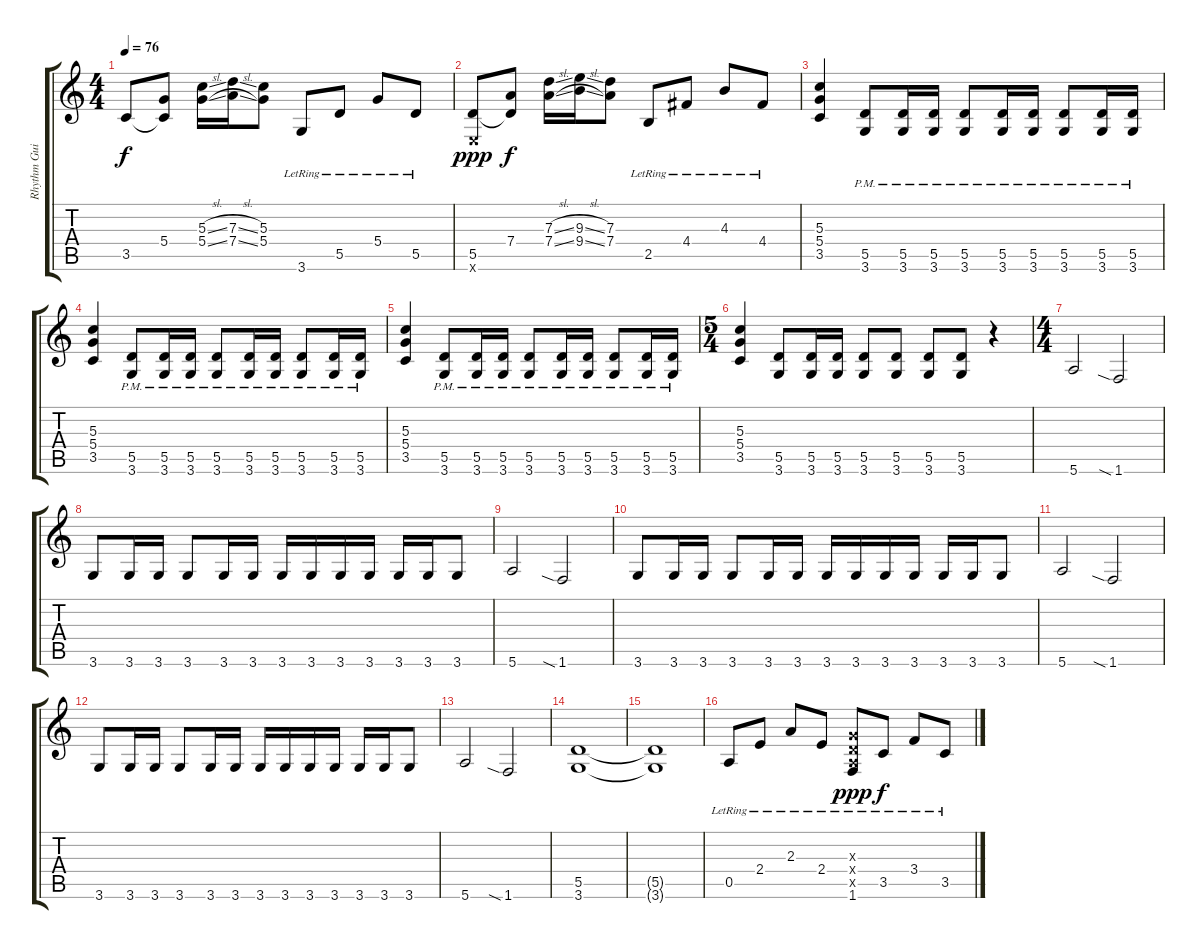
\track ("Rhythm Guitar" "Rhythm Gui") {instrument distortionguitar}
\staff {score tabs}
\tuning (E4 B3 G3 D3 A2 E2) {hide}
\ts (4 4)
\tempo 76
\clef g2
\ks c
3.5.8{dy f} (5.4 3.5{t}).8 (5.3{sl} 5.4{sl}).16 (7.3{sl} 7.4{sl}).16 (5.3 5.4).8 3.6{lr}.8 5.5{lr}.8 5.4{lr}.8 5.5{lr}.8 |
(5.5 0.6{x}).8{dy ppp} (7.4 5.5{t}).8{dy f} (7.3{sl} 7.4{sl}).16 (9.3{sl} 9.4{sl}).16 (7.3 7.4).8 2.5{lr}.8 4.4{lr}.8 4.3{lr}.8 4.4{lr}.8 |
(5.3 5.4 3.5).4 (5.5{pm} 3.6{pm}).8 (5.5{pm} 3.6{pm}).16 (5.5{pm} 3.6{pm}).16 (5.5{pm} 3.6{pm}).8 (5.5{pm} 3.6{pm}).16 (5.5{pm} 3.6{pm}).16 (5.5{pm} 3.6{pm}).8 (5.5{pm} 3.6{pm}).16 (5.5{pm} 3.6{pm}).16 |
(5.3 5.4 3.5).4 (5.5{pm} 3.6{pm}).8 (5.5{pm} 3.6{pm}).16 (5.5{pm} 3.6{pm}).16 (5.5{pm} 3.6{pm}).8 (5.5{pm} 3.6{pm}).16 (5.5{pm} 3.6{pm}).16 (5.5{pm} 3.6{pm}).8 (5.5{pm} 3.6{pm}).16 (5.5{pm} 3.6{pm}).16 |
(5.3 5.4 3.5).4 (5.5{pm} 3.6{pm}).8 (5.5{pm} 3.6{pm}).16 (5.5{pm} 3.6{pm}).16 (5.5{pm} 3.6{pm}).8 (5.5{pm} 3.6{pm}).16 (5.5{pm} 3.6{pm}).16 (5.5{pm} 3.6{pm}).8 (5.5{pm} 3.6{pm}).16 (5.5{pm} 3.6{pm}).16 |
\ts (5 4)
(5.3 5.4 3.5).4 (5.5 3.6).8 (5.5 3.6).16 (5.5 3.6).16 (5.5 3.6).8 (5.5 3.6).8 (5.5 3.6).8 (5.5 3.6).8 r.4 |
\ts (4 4)
5.6.2 1.6{sia}.2 |
3.6.8 3.6.16 3.6.16 3.6.8 3.6.16 3.6.16 3.6.16 3.6.16 3.6.16 3.6.16 3.6.16 3.6.16 3.6.8 |
5.6.2 1.6{sia}.2 |
3.6.8 3.6.16 3.6.16 3.6.8 3.6.16 3.6.16 3.6.16 3.6.16 3.6.16 3.6.16 3.6.16 3.6.16 3.6.8 |
5.6.2 1.6{sia}.2 |
3.6.8 3.6.16 3.6.16 3.6.8 3.6.16 3.6.16 3.6.16 3.6.16 3.6.16 3.6.16 3.6.16 3.6.16 3.6.8 |
5.6.2 1.6{sia}.2 |
(5.5 3.6).1{volume 0} |
(5.5{t} 3.6{t}).1 |
0.5{lr}.8{volume 13} 2.4{lr}.8 2.3{lr}.8 2.4{lr}.8 (0.3{x} 0.4{x} 0.5{x} 1.6{lr}).8{dy ppp} 3.5{lr}.8{dy f} 3.4{lr}.8 3.5{lr}.8
